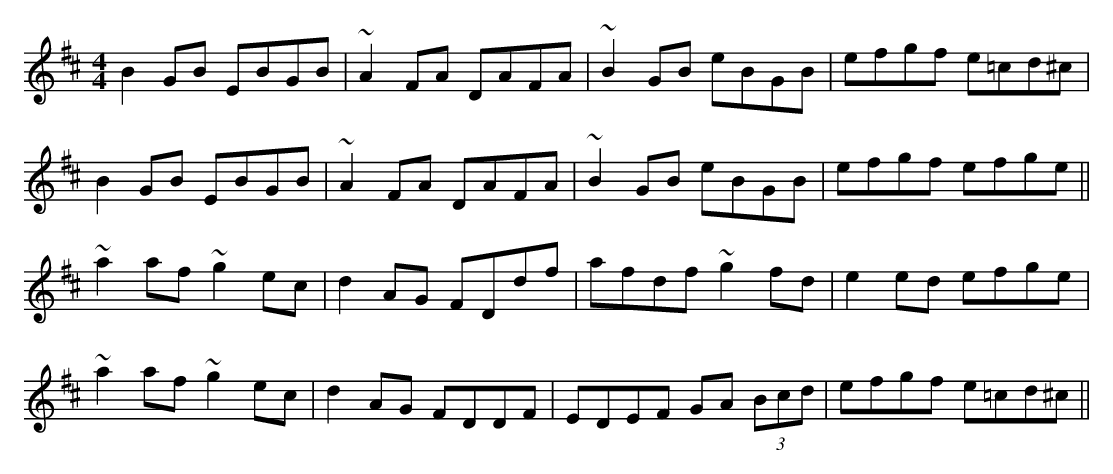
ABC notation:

X:1
M:4/4
K:Edor
B2GB EBGB|~A2FA DAFA|~B2GB eBGB|efgf e=cd^c|
B2GB EBGB|~A2FA DAFA|~B2GB eBGB|efgf efge||
~a2af ~g2ec|d2AG FDdf|afdf ~g2fd|e2ed efge|
~a2af ~g2ec|d2AG FDDF|EDEF GA (3Bcd|efgf e=cd^c||
